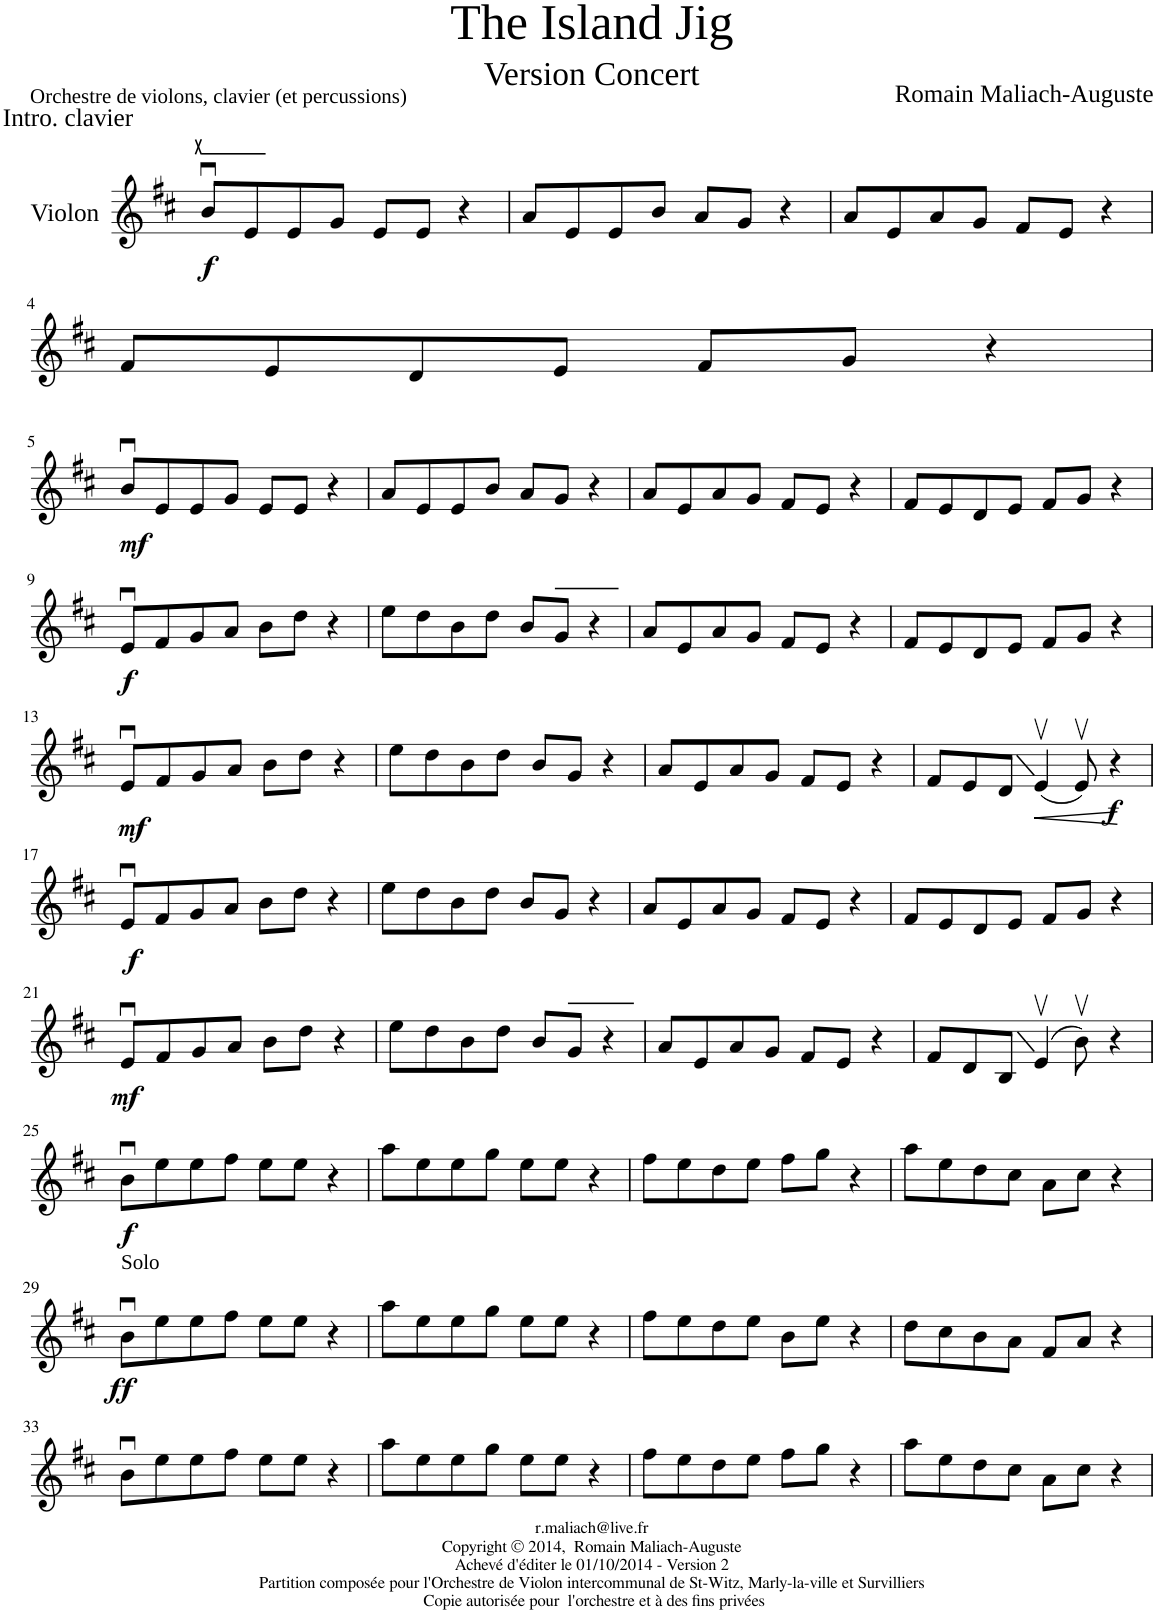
**kern	**dynam
*part1	*part1
*staff1	*staff1
*I"Violon	*
*clefG2	*
*k[f#c#]	*
=1	=1
!LO:TX:a:t=Intro. clavier	!
!	!LO:DY:b
8bu/L	f
8e/	.
8e/	.
8g/J	.
8e/L	.
8e/J	.
4r	.
=2	=2
8a/L	.
8e/	.
8e/	.
8b/J	.
8a/L	.
8g/J	.
4r	.
=3	=3
8a/L	.
8e/	.
8a/	.
8g/J	.
8f#/L	.
8e/J	.
4r	.
!!LO:LB:g=z
=4	=4
8f#/L	.
8e/	.
8d/	.
8e/J	.
8f#/L	.
8g/J	.
4r	.
!!LO:LB:g=z
=5	=5
!	!LO:DY:b
8bu/L	mf
8e/	.
8e/	.
8g/J	.
8e/L	.
8e/J	.
4r	.
=6	=6
8a/L	.
8e/	.
8e/	.
8b/J	.
8a/L	.
8g/J	.
4r	.
=7	=7
8a/L	.
8e/	.
8a/	.
8g/J	.
8f#/L	.
8e/J	.
4r	.
=8	=8
8f#/L	.
8e/	.
8d/	.
8e/J	.
8f#/L	.
8g/J	.
4r	.
!!LO:LB:g=z
=9	=9
!	!LO:DY:b
8eu/L	f
8f#/	.
8g/	.
8a/J	.
8b\L	.
8dd\J	.
4r	.
=10	=10
8ee\L	.
8dd\	.
8b\	.
8dd\J	.
8b/L	.
8g/J	.
4r	.
=11	=11
8a/L	.
8e/	.
8a/	.
8g/J	.
8f#/L	.
8e/J	.
4r	.
=12	=12
8f#/L	.
8e/	.
8d/	.
8e/J	.
8f#/L	.
8g/J	.
4r	.
!!LO:LB:g=z
=13	=13
!	!LO:DY:b
8eu/L	mf
8f#/	.
8g/	.
8a/J	.
8b\L	.
8dd\J	.
4r	.
=14	=14
8ee\L	.
8dd\	.
8b\	.
8dd\J	.
8b/L	.
8g/J	.
4r	.
=15	=15
8a/L	.
8e/	.
8a/	.
8g/J	.
8f#/L	.
8e/J	.
4r	.
=16	=16
8f#/L	.
8e/	.
8d/J	.
(4ev/	.
!	!LO:HP:b
!	!LO:DY:n=1:b
8ev/)	< f
4r	.
.	[
!!LO:LB:g=z
=17	=17
!	!LO:DY:b
8eu/L	f
8f#/	.
8g/	.
8a/J	.
8b\L	.
8dd\J	.
4r	.
=18	=18
8ee\L	.
8dd\	.
8b\	.
8dd\J	.
8b/L	.
8g/J	.
4r	.
=19	=19
8a/L	.
8e/	.
8a/	.
8g/J	.
8f#/L	.
8e/J	.
4r	.
=20	=20
8f#/L	.
8e/	.
8d/	.
8e/J	.
8f#/L	.
8g/J	.
4r	.
!!LO:LB:g=z
=21	=21
!	!LO:DY:b
8eu/L	mf
8f#/	.
8g/	.
8a/J	.
8b\L	.
8dd\J	.
4r	.
=22	=22
8ee\L	.
8dd\	.
8b\	.
8dd\J	.
8b/L	.
8g/J	.
4r	.
=23	=23
8a/L	.
8e/	.
8a/	.
8g/J	.
8f#/L	.
8e/J	.
4r	.
=24	=24
8f#/L	.
8d/	.
8B/J	.
(4ev/	.
8bv\)	.
4r	.
!!LO:LB:g=z
=25	=25
!	!LO:DY:b
8bu\L	f
8ee\	.
8ee\	.
8ff#\J	.
8ee\L	.
8ee\J	.
4r	.
=26	=26
8aa\L	.
8ee\	.
8ee\	.
8gg\J	.
8ee\L	.
8ee\J	.
4r	.
=27	=27
8ff#\L	.
8ee\	.
8dd\	.
8ee\J	.
8ff#\L	.
8gg\J	.
4r	.
=28	=28
8aa\L	.
8ee\	.
8dd\	.
8cc#\J	.
8a\L	.
8cc#\J	.
4r	.
!!LO:LB:g=z
=29	=29
!LO:TX:a:t=Solo	!
!	!LO:DY:b
8bu\L	ff
8ee\	.
8ee\	.
8ff#\J	.
8ee\L	.
8ee\J	.
4r	.
=30	=30
8aa\L	.
8ee\	.
8ee\	.
8gg\J	.
8ee\L	.
8ee\J	.
4r	.
=31	=31
8ff#\L	.
8ee\	.
8dd\	.
8ee\J	.
8b\L	.
8ee\J	.
4r	.
=32	=32
8dd\L	.
8cc#\	.
8b\	.
8a\J	.
8f#/L	.
8a/J	.
4r	.
!!LO:LB:g=z
=33	=33
8bu\L	.
8ee\	.
8ee\	.
8ff#\J	.
8ee\L	.
8ee\J	.
4r	.
=34	=34
8aa\L	.
8ee\	.
8ee\	.
8gg\J	.
8ee\L	.
8ee\J	.
4r	.
=35	=35
8ff#\L	.
8ee\	.
8dd\	.
8ee\J	.
8ff#\L	.
8gg\J	.
4r	.
=36	=36
8aa\L	.
8ee\	.
8dd\	.
8cc#\J	.
8a\L	.
8cc#\J	.
4r	.
=	=
*-	*-
